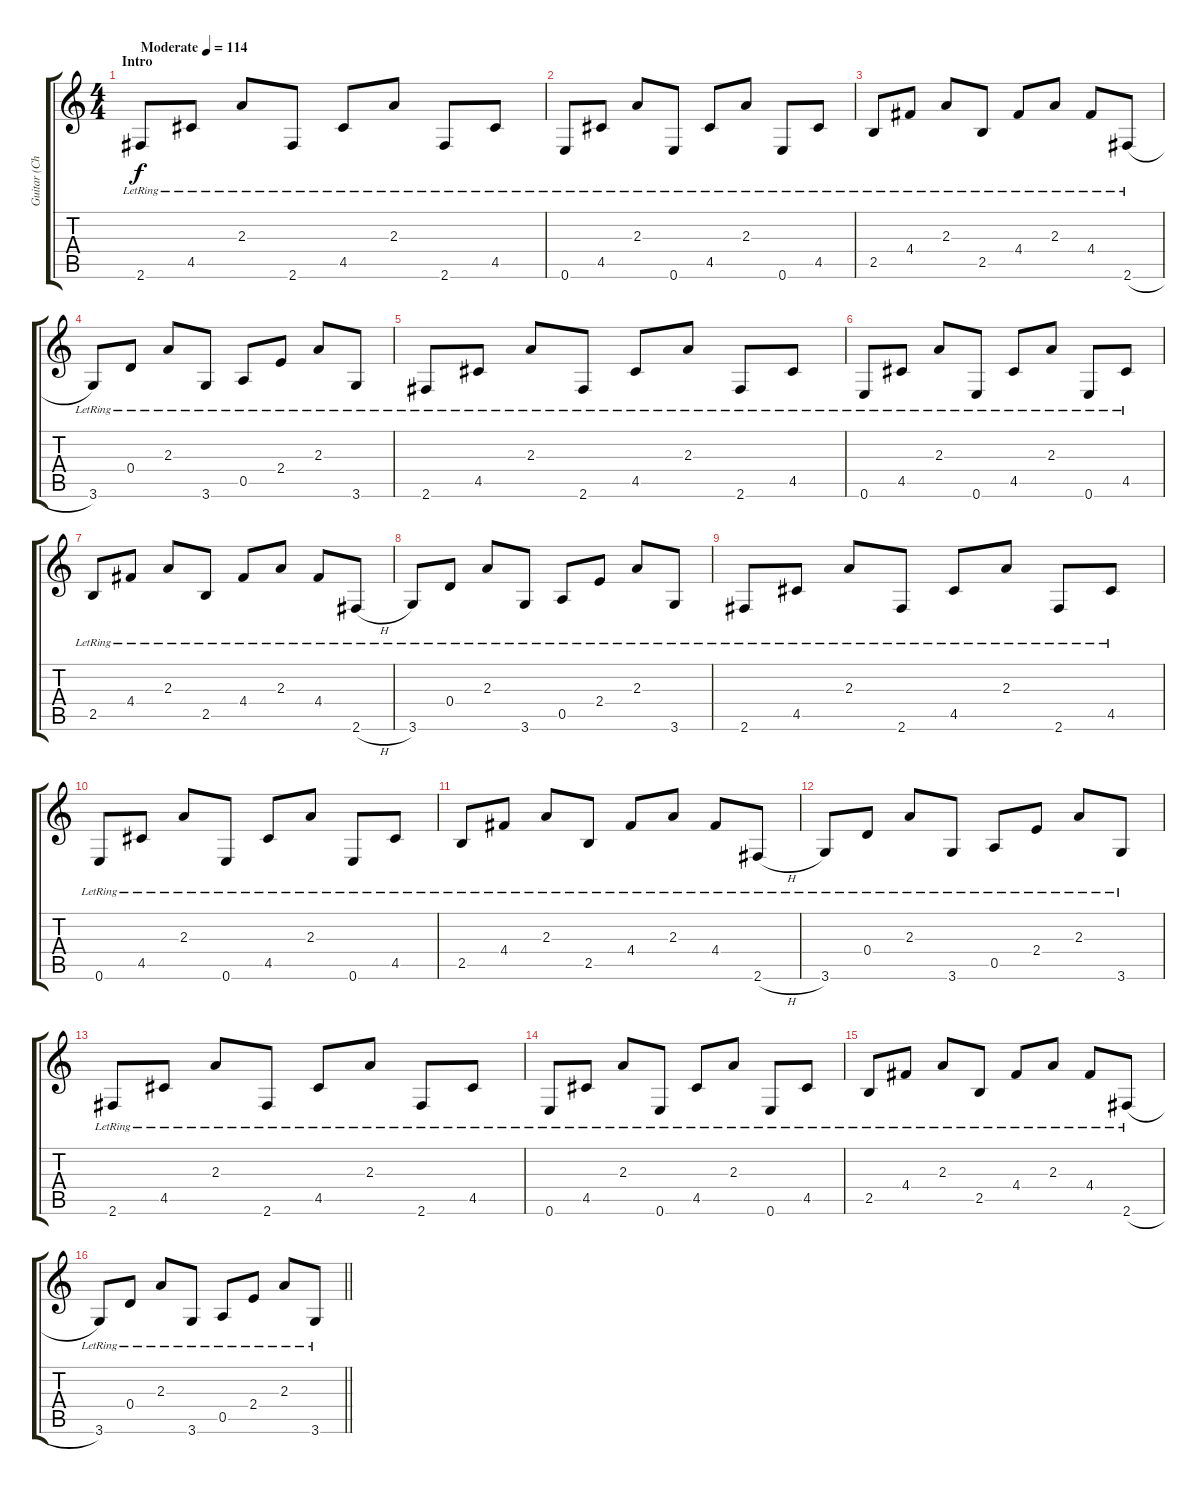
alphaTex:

\track ("Guitar (Chris)" "Guitar (Ch") {instrument electricguitarclean}
\staff {score tabs}
\tuning (E4 B3 G3 D3 A2 E2) {hide}
\ts (4 4)
\section ("" "Intro")
\tempo (114 "Moderate")
\clef g2
\ks c
2.6{lr}.8{dy f instrument electricguitarclean} 4.5{lr}.8 2.3{lr}.8 2.6{lr}.8 4.5{lr}.8 2.3{lr}.8 2.6{lr}.8 4.5{lr}.8 |
0.6{lr}.8 4.5{lr}.8 2.3{lr}.8 0.6{lr}.8 4.5{lr}.8 2.3{lr}.8 0.6{lr}.8 4.5{lr}.8 |
2.5{lr}.8 4.4{lr}.8 2.3{lr}.8 2.5{lr}.8 4.4{lr}.8 2.3{lr}.8 4.4{lr}.8 2.6{h lr}.8 |
3.6{lr}.8 0.4{lr}.8 2.3{lr}.8 3.6{lr}.8 0.5{lr}.8 2.4{lr}.8 2.3{lr}.8 3.6{lr}.8 |
2.6{lr}.8 4.5{lr}.8 2.3{lr}.8 2.6{lr}.8 4.5{lr}.8 2.3{lr}.8 2.6{lr}.8 4.5{lr}.8 |
0.6{lr}.8 4.5{lr}.8 2.3{lr}.8 0.6{lr}.8 4.5{lr}.8 2.3{lr}.8 0.6{lr}.8 4.5{lr}.8 |
2.5{lr}.8 4.4{lr}.8 2.3{lr}.8 2.5{lr}.8 4.4{lr}.8 2.3{lr}.8 4.4{lr}.8 2.6{h lr}.8 |
3.6{lr}.8 0.4{lr}.8 2.3{lr}.8 3.6{lr}.8 0.5{lr}.8 2.4{lr}.8 2.3{lr}.8 3.6{lr}.8 |
2.6{lr}.8 4.5{lr}.8 2.3{lr}.8 2.6{lr}.8 4.5{lr}.8 2.3{lr}.8 2.6{lr}.8 4.5{lr}.8 |
0.6{lr}.8 4.5{lr}.8 2.3{lr}.8 0.6{lr}.8 4.5{lr}.8 2.3{lr}.8 0.6{lr}.8 4.5{lr}.8 |
2.5{lr}.8 4.4{lr}.8 2.3{lr}.8 2.5{lr}.8 4.4{lr}.8 2.3{lr}.8 4.4{lr}.8 2.6{h lr}.8 |
3.6{lr}.8 0.4{lr}.8 2.3{lr}.8 3.6{lr}.8 0.5{lr}.8 2.4{lr}.8 2.3{lr}.8 3.6{lr}.8 |
2.6{lr}.8 4.5{lr}.8 2.3{lr}.8 2.6{lr}.8 4.5{lr}.8 2.3{lr}.8 2.6{lr}.8 4.5{lr}.8 |
0.6{lr}.8 4.5{lr}.8 2.3{lr}.8 0.6{lr}.8 4.5{lr}.8 2.3{lr}.8 0.6{lr}.8 4.5{lr}.8 |
2.5{lr}.8 4.4{lr}.8 2.3{lr}.8 2.5{lr}.8 4.4{lr}.8 2.3{lr}.8 4.4{lr}.8 2.6{h lr}.8 |
\barLineRight lightlight
3.6{lr}.8 0.4{lr}.8 2.3{lr}.8 3.6{lr}.8 0.5{lr}.8 2.4{lr}.8 2.3{lr}.8 3.6{lr}.8
